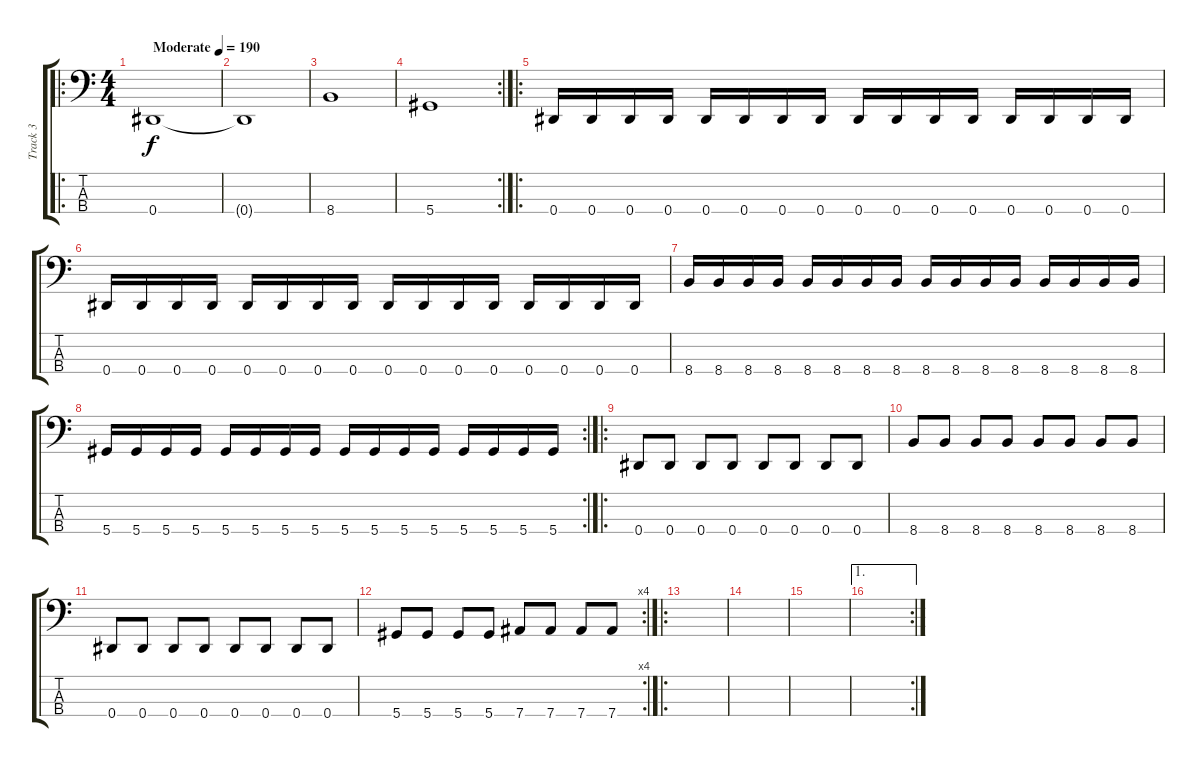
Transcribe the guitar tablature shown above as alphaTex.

\track ("Track 3" "Track 3") {instrument electricbassfinger}
\staff {score tabs}
\tuning (Gb2 Db2 Ab1 Eb1) {hide}
\ro
\ts (4 4)
\tempo (190 "Moderate")
\clef f4
\ks c
0.4.1{dy f instrument electricbassfinger} |
0.4{t}.1 |
8.4.1 |
\rc 2
5.4.1 |
\ro
0.4.16 0.4.16 0.4.16 0.4.16 0.4.16 0.4.16 0.4.16 0.4.16 0.4.16 0.4.16 0.4.16 0.4.16 0.4.16 0.4.16 0.4.16 0.4.16 |
0.4.16 0.4.16 0.4.16 0.4.16 0.4.16 0.4.16 0.4.16 0.4.16 0.4.16 0.4.16 0.4.16 0.4.16 0.4.16 0.4.16 0.4.16 0.4.16 |
8.4.16 8.4.16 8.4.16 8.4.16 8.4.16 8.4.16 8.4.16 8.4.16 8.4.16 8.4.16 8.4.16 8.4.16 8.4.16 8.4.16 8.4.16 8.4.16 |
\rc 2
5.4.16 5.4.16 5.4.16 5.4.16 5.4.16 5.4.16 5.4.16 5.4.16 5.4.16 5.4.16 5.4.16 5.4.16 5.4.16 5.4.16 5.4.16 5.4.16 |
\ro
0.4.8 0.4.8 0.4.8 0.4.8 0.4.8 0.4.8 0.4.8 0.4.8 |
8.4.8 8.4.8 8.4.8 8.4.8 8.4.8 8.4.8 8.4.8 8.4.8 |
0.4.8 0.4.8 0.4.8 0.4.8 0.4.8 0.4.8 0.4.8 0.4.8 |
\rc 4
5.4.8 5.4.8 5.4.8 5.4.8 7.4.8 7.4.8 7.4.8 7.4.8 |
\ro
|
|
|
\ae 1
\rc 2
